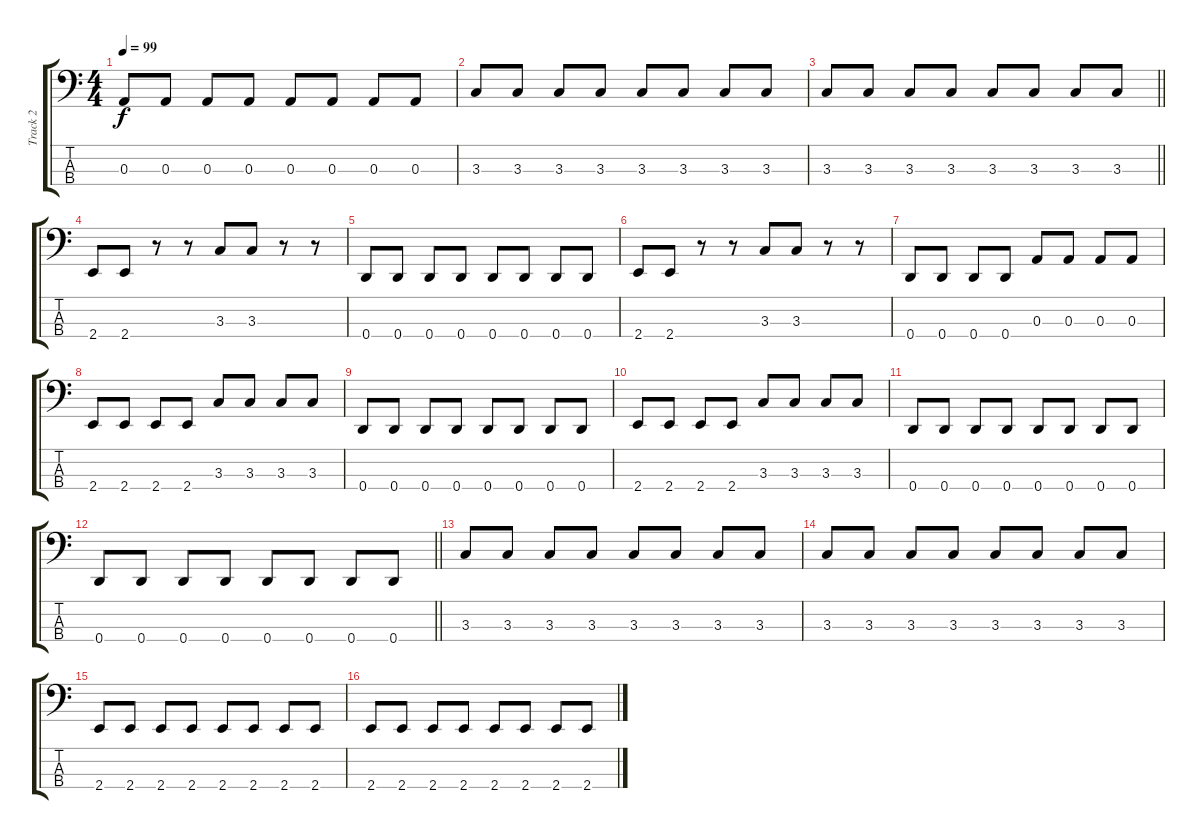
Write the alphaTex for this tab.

\track ("Track 2" "Track 2") {instrument electricbassfinger}
\staff {score tabs}
\tuning (G2 D2 A1 D1) {hide}
\ts (4 4)
\tempo 99
\clef f4
\ks c
0.3.8{dy f} 0.3.8 0.3.8 0.3.8 0.3.8 0.3.8 0.3.8 0.3.8 |
3.3.8 3.3.8 3.3.8 3.3.8 3.3.8 3.3.8 3.3.8 3.3.8 |
\barLineRight lightlight
3.3.8 3.3.8 3.3.8 3.3.8 3.3.8 3.3.8 3.3.8 3.3.8 |
2.4.8 2.4.8 r.8 r.8 3.3.8 3.3.8 r.8 r.8 |
0.4.8 0.4.8 0.4.8 0.4.8 0.4.8 0.4.8 0.4.8 0.4.8 |
2.4.8 2.4.8 r.8 r.8 3.3.8 3.3.8 r.8 r.8 |
0.4.8 0.4.8 0.4.8 0.4.8 0.3.8 0.3.8 0.3.8 0.3.8 |
2.4.8 2.4.8 2.4.8 2.4.8 3.3.8 3.3.8 3.3.8 3.3.8 |
0.4.8 0.4.8 0.4.8 0.4.8 0.4.8 0.4.8 0.4.8 0.4.8 |
2.4.8 2.4.8 2.4.8 2.4.8 3.3.8 3.3.8 3.3.8 3.3.8 |
0.4.8 0.4.8 0.4.8 0.4.8 0.4.8 0.4.8 0.4.8 0.4.8 |
\barLineRight lightlight
0.4.8 0.4.8 0.4.8 0.4.8 0.4.8 0.4.8 0.4.8 0.4.8 |
3.3.8 3.3.8 3.3.8 3.3.8 3.3.8 3.3.8 3.3.8 3.3.8 |
3.3.8 3.3.8 3.3.8 3.3.8 3.3.8 3.3.8 3.3.8 3.3.8 |
2.4.8 2.4.8 2.4.8 2.4.8 2.4.8 2.4.8 2.4.8 2.4.8 |
2.4.8 2.4.8 2.4.8 2.4.8 2.4.8 2.4.8 2.4.8 2.4.8
